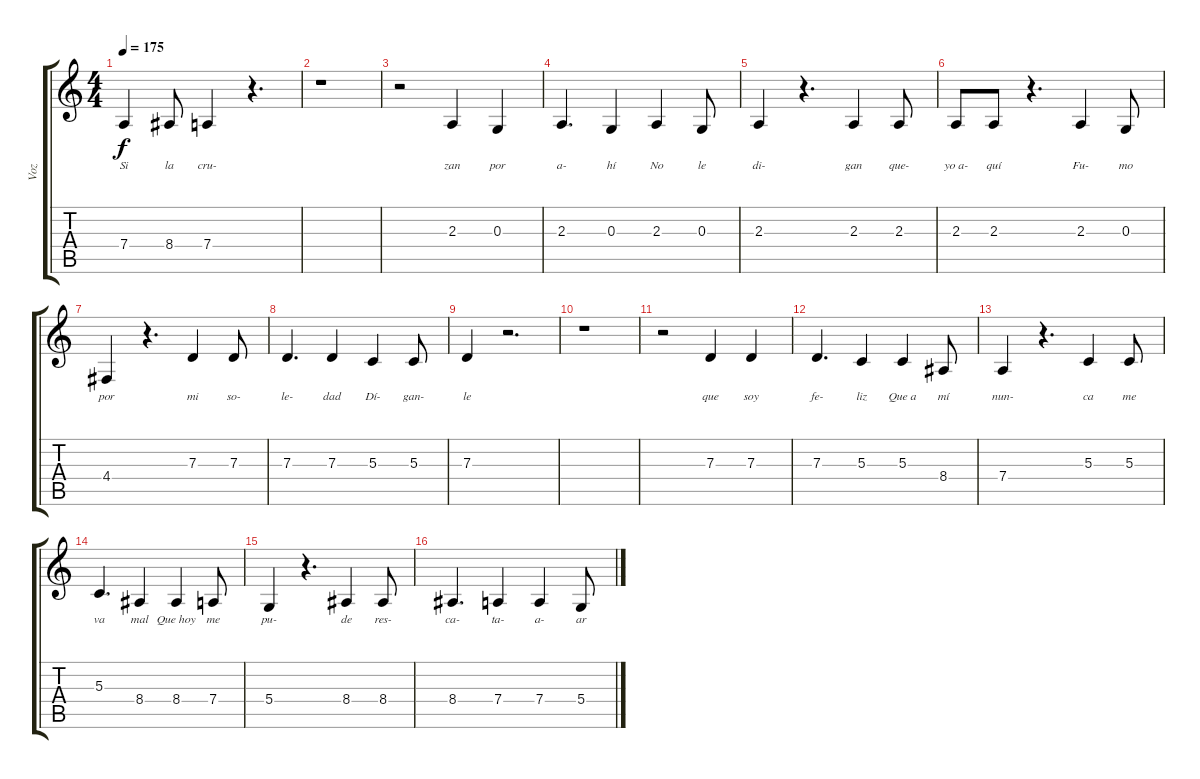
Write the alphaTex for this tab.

\track ("Voz" "Voz") {instrument bassoon}
\staff {score tabs}
\tuning (E4 B3 G3 D3 A2 E2) {hide}
\ts (4 4)
\tempo 175
\clef g2
\ks c
7.4.4{lyrics (0 "Si") lyrics (1 "") lyrics (2 "") lyrics (3 "") lyrics (4 "") dy f} 8.4.8{lyrics (0 "la") lyrics (1 "") lyrics (2 "") lyrics (3 "") lyrics (4 "")} 7.4.4{lyrics (0 "cru-") lyrics (1 "") lyrics (2 "") lyrics (3 "") lyrics (4 "")} r.4{d} |
r.1 |
r.2 2.3.4{lyrics (0 "zan") lyrics (1 "") lyrics (2 "") lyrics (3 "") lyrics (4 "")} 0.3.4{lyrics (0 "por") lyrics (1 "") lyrics (2 "") lyrics (3 "") lyrics (4 "")} |
2.3.4{d lyrics (0 "a-") lyrics (1 "") lyrics (2 "") lyrics (3 "") lyrics (4 "")} 0.3.4{lyrics (0 "hí") lyrics (1 "") lyrics (2 "") lyrics (3 "") lyrics (4 "")} 2.3.4{lyrics (0 "No") lyrics (1 "") lyrics (2 "") lyrics (3 "") lyrics (4 "")} 0.3.8{lyrics (0 "le") lyrics (1 "") lyrics (2 "") lyrics (3 "") lyrics (4 "")} |
2.3.4{lyrics (0 "di-") lyrics (1 "") lyrics (2 "") lyrics (3 "") lyrics (4 "")} r.4{d} 2.3.4{lyrics (0 "gan") lyrics (1 "") lyrics (2 "") lyrics (3 "") lyrics (4 "")} 2.3.8{lyrics (0 "que-") lyrics (1 "") lyrics (2 "") lyrics (3 "") lyrics (4 "")} |
2.3.8{lyrics (0 "yo a-") lyrics (1 "") lyrics (2 "") lyrics (3 "") lyrics (4 "")} 2.3.8{lyrics (0 "quí") lyrics (1 "") lyrics (2 "") lyrics (3 "") lyrics (4 "")} r.4{d} 2.3.4{lyrics (0 "Fu-") lyrics (1 "") lyrics (2 "") lyrics (3 "") lyrics (4 "")} 0.3.8{lyrics (0 "mo") lyrics (1 "") lyrics (2 "") lyrics (3 "") lyrics (4 "")} |
4.4.4{lyrics (0 "por") lyrics (1 "") lyrics (2 "") lyrics (3 "") lyrics (4 "")} r.4{d} 7.3.4{lyrics (0 "mi") lyrics (1 "") lyrics (2 "") lyrics (3 "") lyrics (4 "")} 7.3.8{lyrics (0 "so-") lyrics (1 "") lyrics (2 "") lyrics (3 "") lyrics (4 "")} |
7.3.4{d lyrics (0 "le-") lyrics (1 "") lyrics (2 "") lyrics (3 "") lyrics (4 "")} 7.3.4{lyrics (0 "dad") lyrics (1 "") lyrics (2 "") lyrics (3 "") lyrics (4 "")} 5.3.4{lyrics (0 "Dí-") lyrics (1 "") lyrics (2 "") lyrics (3 "") lyrics (4 "")} 5.3.8{lyrics (0 "gan-") lyrics (1 "") lyrics (2 "") lyrics (3 "") lyrics (4 "")} |
7.3.4{lyrics (0 "le") lyrics (1 "") lyrics (2 "") lyrics (3 "") lyrics (4 "")} r.2{d} |
r.1 |
r.2 7.3.4{lyrics (0 "que") lyrics (1 "") lyrics (2 "") lyrics (3 "") lyrics (4 "")} 7.3.4{lyrics (0 "soy") lyrics (1 "") lyrics (2 "") lyrics (3 "") lyrics (4 "")} |
7.3.4{d lyrics (0 "fe-") lyrics (1 "") lyrics (2 "") lyrics (3 "") lyrics (4 "")} 5.3.4{lyrics (0 "liz") lyrics (1 "") lyrics (2 "") lyrics (3 "") lyrics (4 "")} 5.3.4{lyrics (0 "Que a") lyrics (1 "") lyrics (2 "") lyrics (3 "") lyrics (4 "")} 8.4.8{lyrics (0 "mí") lyrics (1 "") lyrics (2 "") lyrics (3 "") lyrics (4 "")} |
7.4.4{lyrics (0 "nun-") lyrics (1 "") lyrics (2 "") lyrics (3 "") lyrics (4 "")} r.4{d} 5.3.4{lyrics (0 "ca") lyrics (1 "") lyrics (2 "") lyrics (3 "") lyrics (4 "")} 5.3.8{lyrics (0 "me") lyrics (1 "") lyrics (2 "") lyrics (3 "") lyrics (4 "")} |
5.3.4{d lyrics (0 "va") lyrics (1 "") lyrics (2 "") lyrics (3 "") lyrics (4 "")} 8.4.4{lyrics (0 "mal") lyrics (1 "") lyrics (2 "") lyrics (3 "") lyrics (4 "")} 8.4.4{lyrics (0 "Que hoy") lyrics (1 "") lyrics (2 "") lyrics (3 "") lyrics (4 "")} 7.4.8{lyrics (0 "me") lyrics (1 "") lyrics (2 "") lyrics (3 "") lyrics (4 "")} |
5.4.4{lyrics (0 "pu-") lyrics (1 "") lyrics (2 "") lyrics (3 "") lyrics (4 "")} r.4{d} 8.4.4{lyrics (0 "de") lyrics (1 "") lyrics (2 "") lyrics (3 "") lyrics (4 "")} 8.4.8{lyrics (0 "res-") lyrics (1 "") lyrics (2 "") lyrics (3 "") lyrics (4 "")} |
8.4.4{d lyrics (0 "ca-") lyrics (1 "") lyrics (2 "") lyrics (3 "") lyrics (4 "")} 7.4.4{lyrics (0 "ta-") lyrics (1 "") lyrics (2 "") lyrics (3 "") lyrics (4 "")} 7.4.4{lyrics (0 "a-") lyrics (1 "") lyrics (2 "") lyrics (3 "") lyrics (4 "")} 5.4.8{lyrics (0 "ar") lyrics (1 "") lyrics (2 "") lyrics (3 "") lyrics (4 "")}
